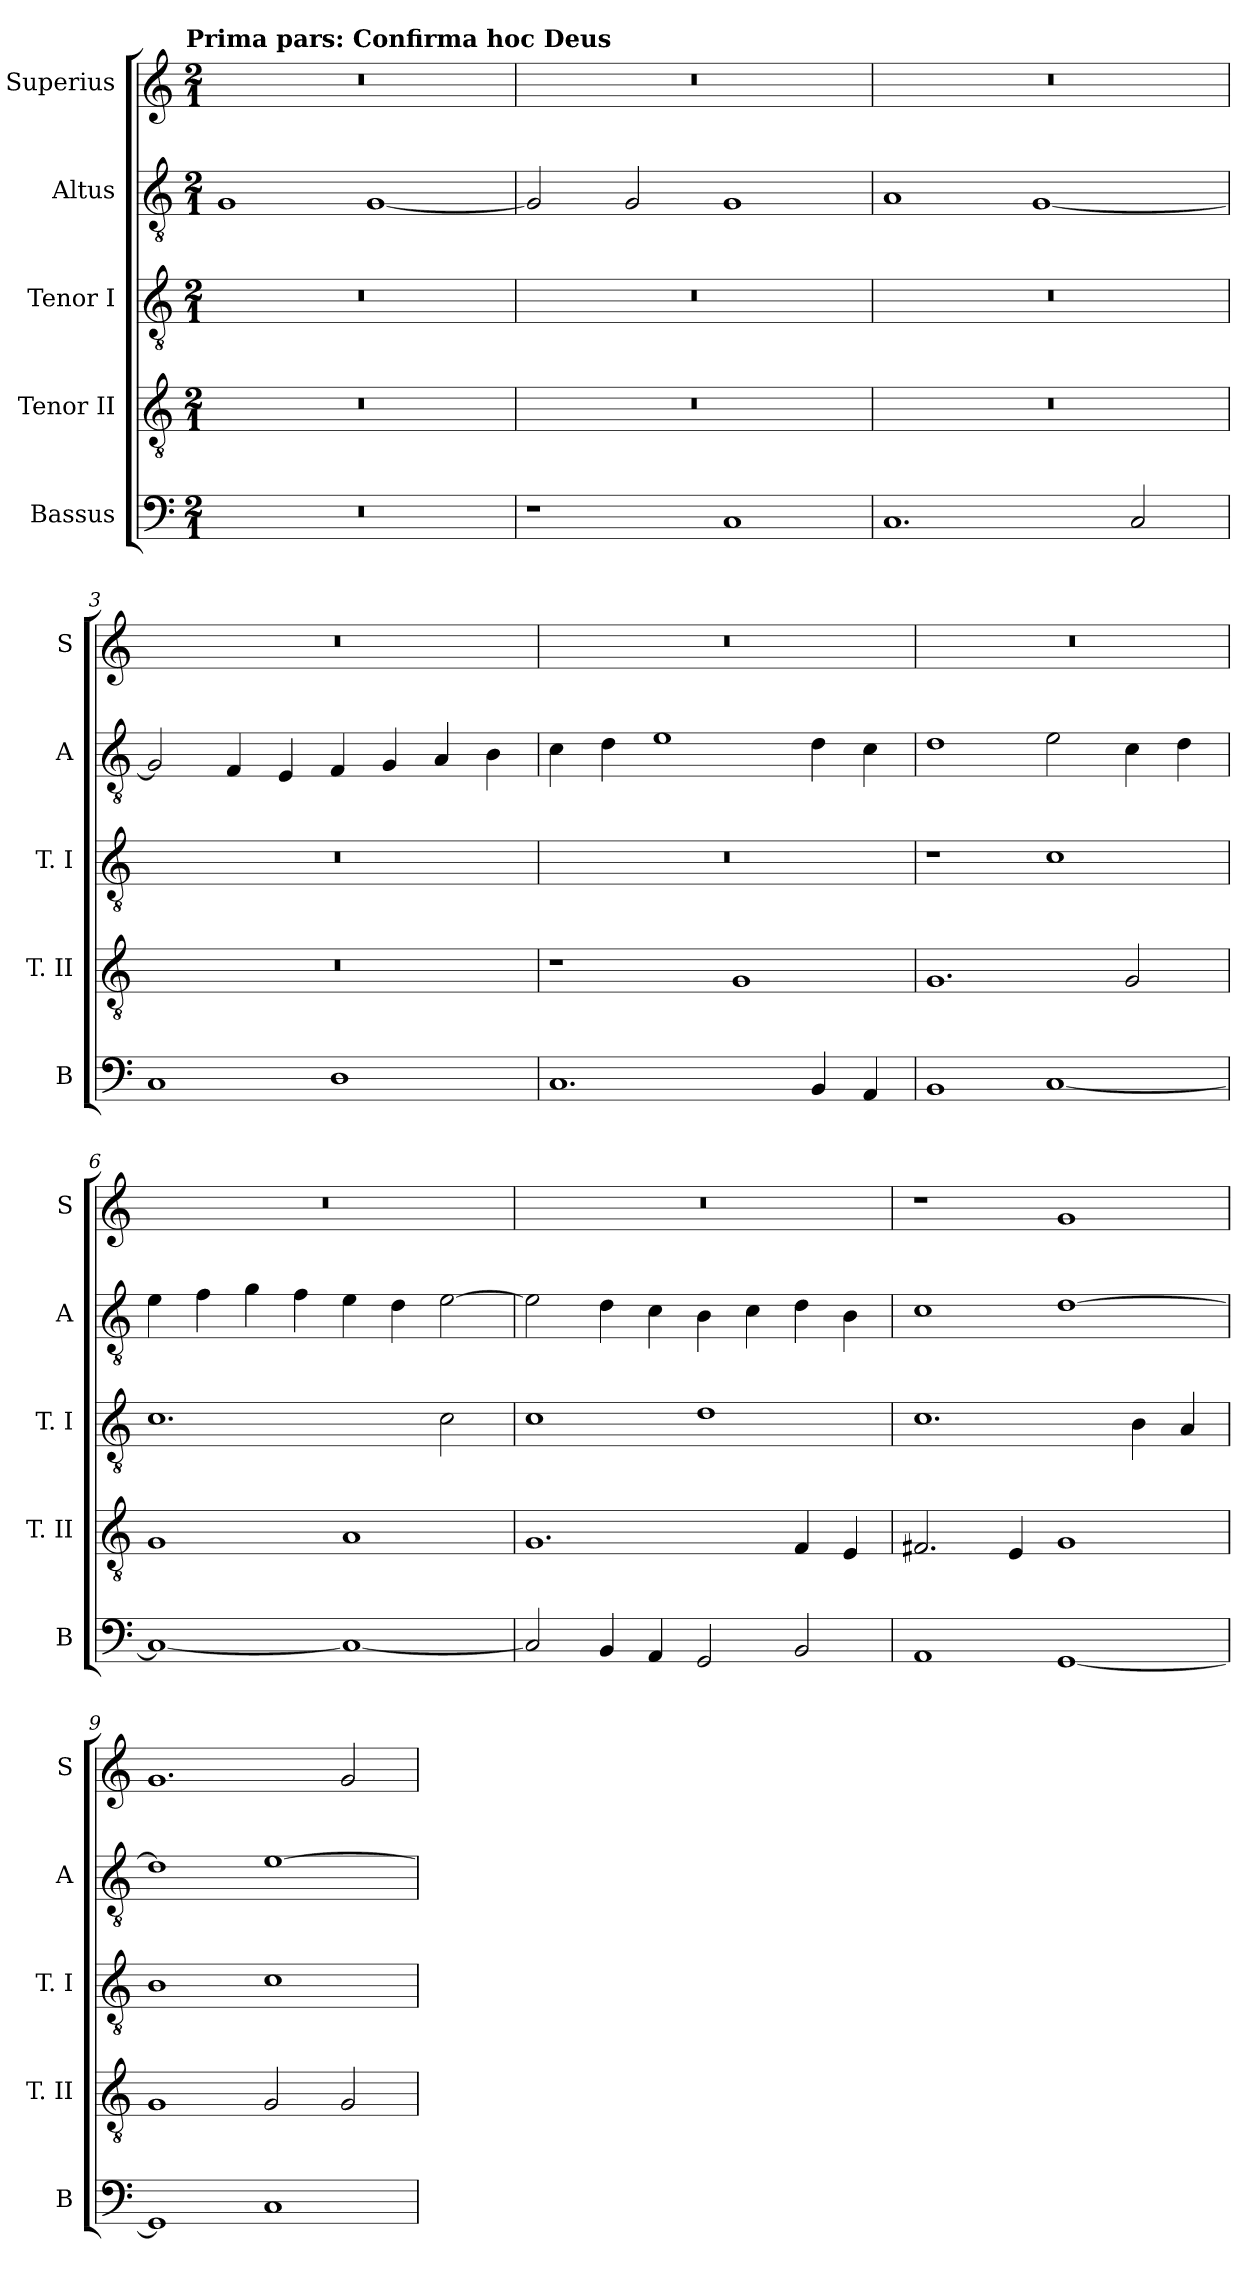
**kern	**kern	**kern	**kern	**kern
*part5	*part4	*part3	*part2	*part1
*staff5	*staff4	*staff3	*staff2	*staff1
*I"Bassus	*I"Tenor II	*I"Tenor I	*I"Altus	*I"Superius
*I'B	*I'T. II	*I'T. I	*I'A	*I'S
*clefF4	*clefGv2	*clefGv2	*clefGv2	*clefG2
*k[]	*k[]	*k[]	*k[]	*k[]
*C:	*C:	*C:	*C:	*C:
!!LO:TX:omd:t=Prima pars&colon; Confirma hoc Deus
*M2/1	*M2/1	*M2/1	*M2/1	*M2/1
=	=	=	=	=
0r	0r	0r	1G	0r
.	.	.	[1G	.
=1	=1	=1	=1	=1
1r	0r	0r	2G]	0r
.	.	.	2G	.
1C	.	.	1G	.
=2	=2	=2	=2	=2
1.C	0r	0r	1A	0r
.	.	.	[1G	.
2C	.	.	.	.
=3	=3	=3	=3	=3
1C	0r	0r	2G]	0r
.	.	.	4F	.
.	.	.	4E	.
1D	.	.	4F	.
.	.	.	4G	.
.	.	.	4A	.
.	.	.	4B	.
=4	=4	=4	=4	=4
1.C	1r	0r	4c	0r
.	.	.	4d	.
.	.	.	1e	.
.	1G	.	.	.
4BB	.	.	4d	.
4AA	.	.	4c	.
=5	=5	=5	=5	=5
1BB	1.G	1r	1d	0r
[1C	.	1c	2e	.
.	2G	.	4c	.
.	.	.	4d	.
=6	=6	=6	=6	=6
1C_	1G	1.c	4e	0r
.	.	.	4f	.
.	.	.	4g	.
.	.	.	4f	.
1C_	1A	.	4e	.
.	.	.	4d	.
.	.	2c	[2e	.
=7	=7	=7	=7	=7
2C]	1.G	1c	2e]	0r
4BB	.	.	4d	.
4AA	.	.	4c	.
2GG	.	1d	4B	.
.	.	.	4c	.
2BB	4F	.	4d	.
.	4E	.	4B	.
=8	=8	=8	=8	=8
1AA	2.F#X	1.c	1c	1r
.	4E	.	.	.
[1GG	1G	.	[1d	1g
.	.	4B	.	.
.	.	4A	.	.
=9	=9	=9	=9	=9
1GG]	1G	1B	1d]	1.g
1C	2G	1c	[1e	.
.	2G	.	.	2g
=	=	=	=	=
*-	*-	*-	*-	*-
